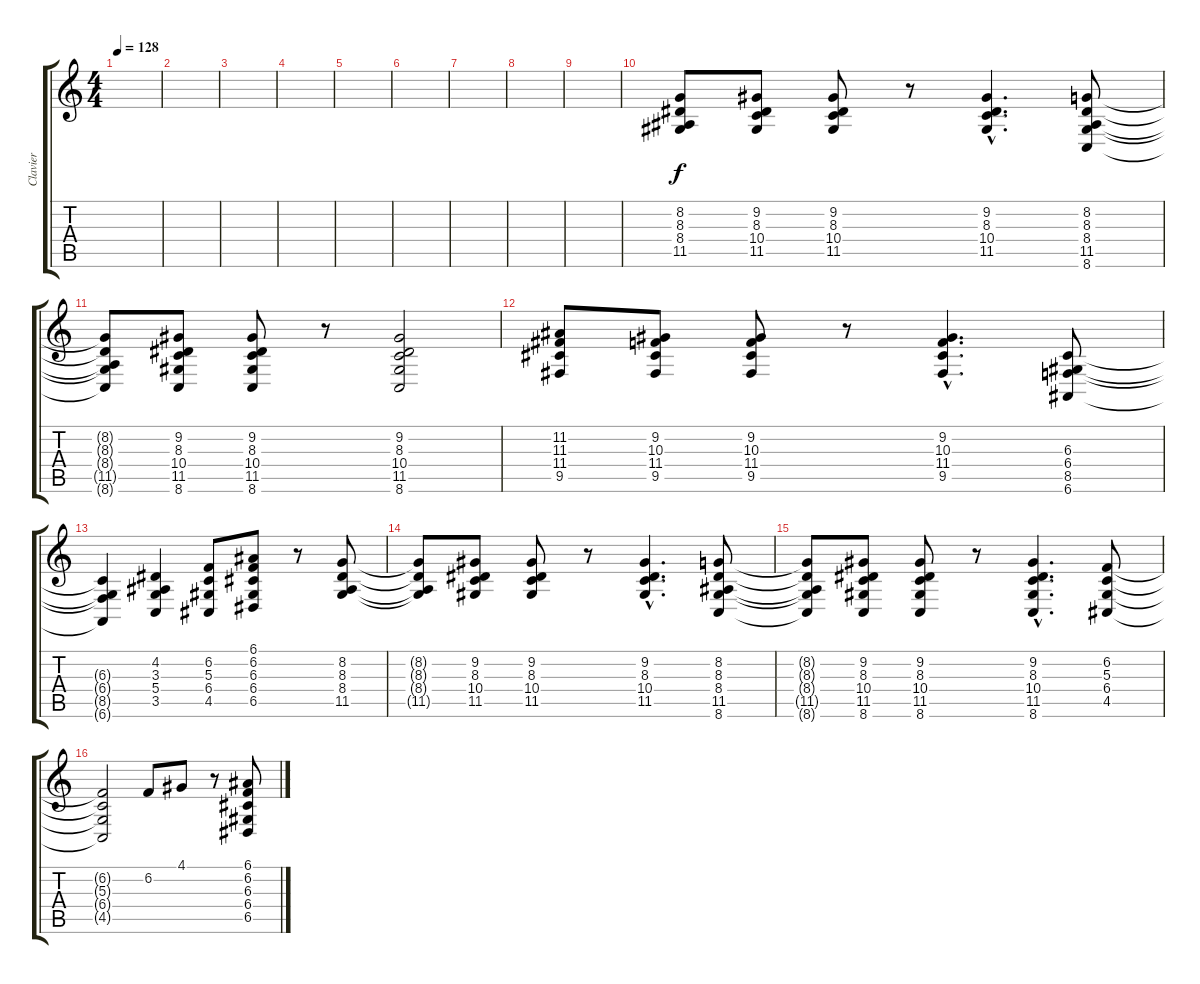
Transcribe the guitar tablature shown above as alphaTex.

\track ("Clavier" "Clavier") {instrument electricpiano2}
\staff {score tabs}
\tuning (E4 B3 G3 D3 A2 E2) {hide}
\ts (4 4)
\tempo 128
\clef g2
\ks c
|
|
|
|
|
|
|
|
|
(8.2 8.3 8.4 11.5).8 (9.2 8.3 10.4 11.5).8 (9.2 8.3 10.4 11.5).8 r.8 (9.2{hac} 8.3{hac} 10.4{hac} 11.5{hac}).4{d} (8.2 8.3 8.4 11.5 8.6).8 |
(8.2{t} 8.3{t} 8.4{t} 11.5{t} 8.6{t}).8 (9.2 8.3 10.4 11.5 8.6).8 (9.2 8.3 10.4 11.5 8.6).8 r.8 (9.2 8.3 10.4 11.5 8.6).2 |
(11.2 11.3 11.4 9.5).8 (9.2 10.3 11.4 9.5).8 (9.2 10.3 11.4 9.5).8 r.8 (9.2{hac} 10.3{hac} 11.4{hac} 9.5{hac}).4{d} (6.3 6.4 8.5 6.6).8 |
(6.3{t} 6.4{t} 8.5{t} 6.6{t}).4 (4.2 3.3 5.4 3.5).4 (6.2 5.3 6.4 4.5).8 (6.1 6.2 6.3 6.4 6.5).8 r.8 (8.2 8.3 8.4 11.5).8 |
(8.2{t} 8.3{t} 8.4{t} 11.5{t}).8 (9.2 8.3 10.4 11.5).8 (9.2 8.3 10.4 11.5).8 r.8 (9.2{hac} 8.3{hac} 10.4{hac} 11.5{hac}).4{d} (8.2 8.3 8.4 11.5 8.6).8 |
(8.2{t} 8.3{t} 8.4{t} 11.5{t} 8.6{t}).8 (9.2 8.3 10.4 11.5 8.6).8 (9.2 8.3 10.4 11.5 8.6).8 r.8 (9.2{hac} 8.3{hac} 10.4{hac} 11.5{hac} 8.6{hac}).4{d} (6.2 5.3 6.4 4.5).8 |
(6.2{t} 5.3{t} 6.4{t} 4.5{t}).2 6.2.8 4.1.8 r.8 (6.1 6.2 6.3 6.4 6.5).8
